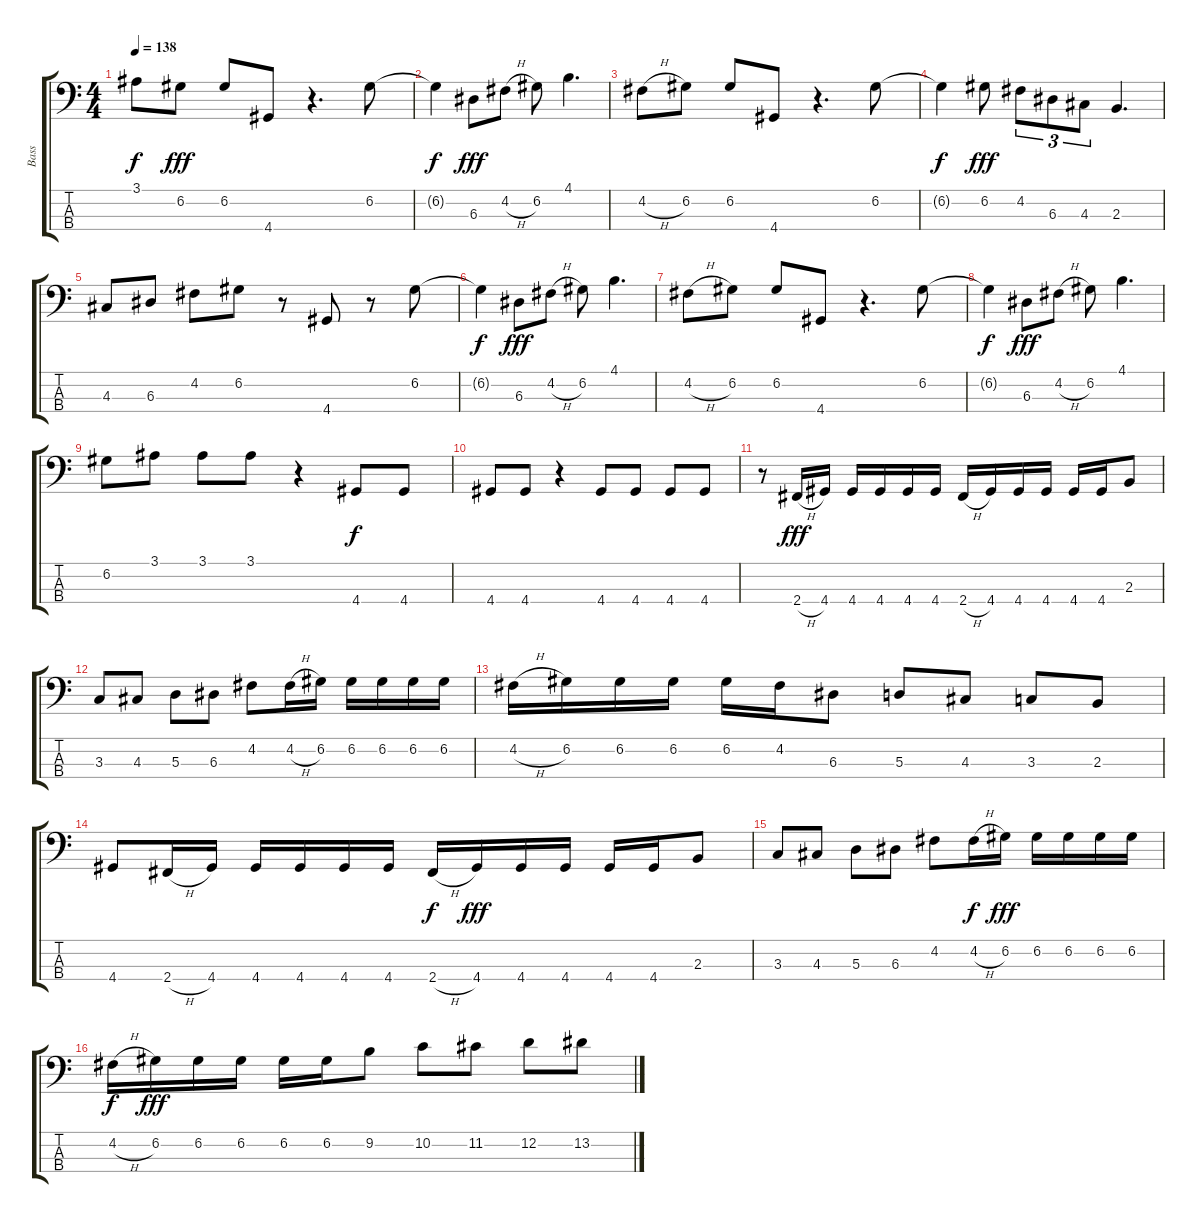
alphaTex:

\track ("Bass" "Bass") {instrument fretlessbass}
\staff {score tabs}
\tuning (G2 D2 A1 E1) {hide}
\ts (4 4)
\tempo 138
\clef f4
\ks c
3.1{t}.8{dy f} 6.2.8{dy fff} 6.2.8 4.4.8 r.4{d} 6.2.8 |
6.2{t}.4{dy f} 6.3.8{dy fff} 4.2{h}.8 6.2.8 4.1.4{d} |
4.2{h}.8 6.2.8 6.2.8 4.4.8 r.4{d} 6.2.8 |
6.2{t}.4{dy f} 6.2.8{dy fff} 4.2.8{tu (3 2)} 6.3.8{tu (3 2)} 4.3.8{tu (3 2)} 2.3.4{d} |
4.3.8 6.3.8 4.2.8 6.2.8 r.8 4.4.8 r.8 6.2.8 |
6.2{t}.4{dy f} 6.3.8{dy fff} 4.2{h}.8 6.2.8 4.1.4{d} |
4.2{h}.8 6.2.8 6.2.8 4.4.8 r.4{d} 6.2.8 |
6.2{t}.4{dy f} 6.3.8{dy fff} 4.2{h}.8 6.2.8 4.1.4{d} |
6.2.8 3.1.8 3.1.8 3.1.8 r.4 4.4.8{dy f} 4.4.8 |
4.4.8 4.4.8 r.4 4.4.8 4.4.8 4.4.8 4.4.8 |
r.8 2.4{h}.16{dy fff} 4.4.16 4.4.16 4.4.16 4.4.16 4.4.16 2.4{h}.16 4.4.16 4.4.16 4.4.16 4.4.16 4.4.16 2.3.8 |
3.3.8 4.3.8 5.3.8 6.3.8 4.2.8 4.2{h}.16 6.2.16 6.2.16 6.2.16 6.2.16 6.2.16 |
4.2{h}.16 6.2.16 6.2.16 6.2.16 6.2.16 4.2.16 6.3.8 5.3.8 4.3.8 3.3.8 2.3.8 |
4.4.8 2.4{h}.16 4.4.16 4.4.16 4.4.16 4.4.16 4.4.16 2.4{h}.16{dy f} 4.4.16{dy fff} 4.4.16 4.4.16 4.4.16 4.4.16 2.3.8 |
3.3.8 4.3.8 5.3.8 6.3.8 4.2.8 4.2{h}.16{dy f} 6.2.16{dy fff} 6.2.16 6.2.16 6.2.16 6.2.16 |
4.2{h}.16{dy f} 6.2.16{dy fff} 6.2.16 6.2.16 6.2.16 6.2.16 9.2.8 10.2.8 11.2.8 12.2.8 13.2.8
